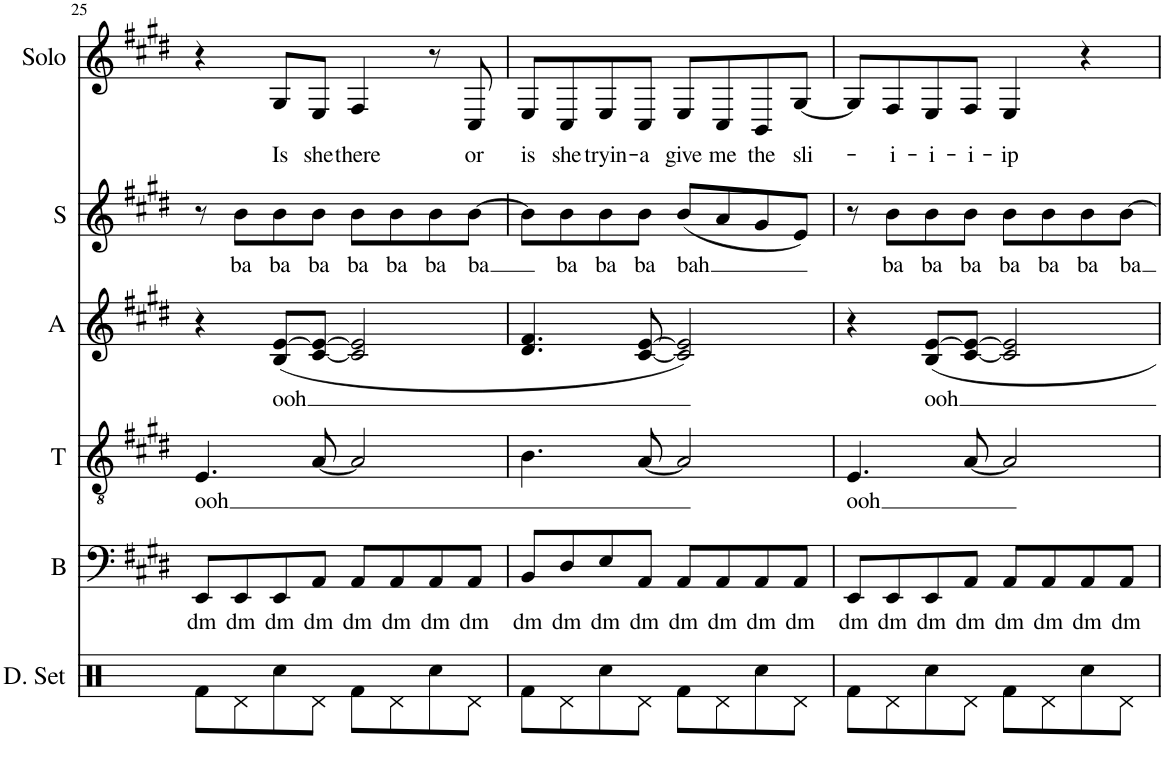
**kern	**kern	**text	**kern	**text	**kern	**text	**kern	**text	**kern	**text
*part6	*part5	*part5	*part4	*part4	*part3	*part3	*part2	*part2	*part1	*part1
*staff6	*staff5	*staff5	*staff4	*staff4	*staff3	*staff3	*staff2	*staff2	*staff1	*staff1
*I"Drumset	*I"Bass	*	*I"Tenor	*	*I"Alto	*	*I"Soprano	*	*I"Solo	*
*I'D. Set	*I'B	*	*I'T	*	*I'A	*	*I'S	*	*I'Solo	*
!!LO:PB:g=z
*clefX	*clefF4	*	*clefGv2	*	*clefG2	*	*clefG2	*	*clefG2	*
*k[]	*k[f#c#g#d#]	*	*k[f#c#g#d#]	*	*k[f#c#g#d#]	*	*k[f#c#g#d#]	*	*k[f#c#g#d#]	*
*M4/4	*M4/4	*	*M4/4	*	*M4/4	*	*M4/4	*	*M4/4	*
=25	=25	=25	=25	=25	=25	=25	=25	=25	=25	=25
!	!	!LO:LY:b	!	!LO:LY:b	!	!	!	!	!	!
8Rf\L	8EE/L	dm	4.E/	ooh	4r	.	8r	.	4r	.
!	!	!LO:LY:b	!	!	!	!	!	!LO:LY:b	!	!
8Rd\	8EE/	dm	.	.	.	.	8b\L	ba	.	.
!	!	!LO:LY:b	!	!	!	!LO:LY:b	!	!LO:LY:b	!	!LO:LY:b
8Rcc\	8EE/	dm	.	.	(8B/ [8e/L	ooh	8b\	ba	8G#/L	Is
!	!	!LO:LY:b	!	!	!	!	!	!LO:LY:b	!	!LO:LY:b
8Rd\J	8AA/J	dm	[8A/	.	[8c#/ 8e/_J	.	8b\J	ba	8E/J	she
!	!	!LO:LY:b	!	!	!	!	!	!LO:LY:b	!	!LO:LY:b
8Rf\L	8AA/L	dm	2A/]	.	2c#/] 2e/]	.	8b\L	ba	4F#/	there
!	!	!LO:LY:b	!	!	!	!	!	!LO:LY:b	!	!
8Rd\	8AA/	dm	.	.	.	.	8b\	ba	.	.
!	!	!LO:LY:b	!	!	!	!	!	!LO:LY:b	!	!
8Rcc\	8AA/	dm	.	.	.	.	8b\	ba	8r	.
!	!	!LO:LY:b	!	!	!	!	!	!LO:LY:b	!	!LO:LY:b
8Rd\J	8AA/J	dm	.	.	.	.	[8b\J	ba	8C#/	or
=26	=26	=26	=26	=26	=26	=26	=26	=26	=26	=26
!	!	!LO:LY:b	!	!	!	!	!	!	!	!LO:LY:b
8Rf\L	8BB/L	dm	4.B\	.	4.d#/ 4.f#/	.	8b\L]	.	8E/L	is
!	!	!LO:LY:b	!	!	!	!	!	!LO:LY:b	!	!LO:LY:b
8Rd\	8D#/	dm	.	.	.	.	8b\	ba	8C#/	she
!	!	!LO:LY:b	!	!	!	!	!	!LO:LY:b	!	!LO:LY:b
8Rcc\	8E/	dm	.	.	.	.	8b\	ba	8E/	tryin-
!	!	!LO:LY:b	!	!	!	!	!	!LO:LY:b	!	!LO:LY:b
8Rd\J	8AA/J	dm	[8A/	.	[8c#/ [8e/	.	8b\J	ba	8C#/J	-a
!	!	!LO:LY:b	!	!	!	!	!	!LO:LY:b	!	!LO:LY:b
8Rf\L	8AA/L	dm	2A/]	.	2c#/] 2e/])	.	(8b/L	bah	8E/L	give
!	!	!LO:LY:b	!	!	!	!	!	!	!	!LO:LY:b
8Rd\	8AA/	dm	.	.	.	.	8a/	.	8C#/	me
!	!	!LO:LY:b	!	!	!	!	!	!	!	!LO:LY:b
8Rcc\	8AA/	dm	.	.	.	.	8g#/	.	8BB/	the
!	!	!LO:LY:b	!	!	!	!	!	!	!	!LO:LY:b
8Rd\J	8AA/J	dm	.	.	.	.	8e/J)	.	[8G#/J	sli-
=27	=27	=27	=27	=27	=27	=27	=27	=27	=27	=27
!	!	!LO:LY:b	!	!LO:LY:b	!	!	!	!	!	!
8Rf\L	8EE/L	dm	4.E/	ooh	4r	.	8r	.	8G#/L]	.
!	!	!LO:LY:b	!	!	!	!	!	!LO:LY:b	!	!LO:LY:b
8Rd\	8EE/	dm	.	.	.	.	8b\L	ba	8F#/	i-
!	!	!LO:LY:b	!	!	!	!LO:LY:b	!	!LO:LY:b	!	!LO:LY:b
8Rcc\	8EE/	dm	.	.	8B/ [8e/L	ooh	8b\	ba	8E/	-i-
!	!	!LO:LY:b	!	!	!	!	!	!LO:LY:b	!	!LO:LY:b
8Rd\J	8AA/J	dm	[8A/	.	[8c#/ 8e/_J	.	8b\J	ba	8F#/J	-i-
!	!	!LO:LY:b	!	!	!	!	!	!LO:LY:b	!	!LO:LY:b
8Rf\L	8AA/L	dm	2A/]	.	2c#/] 2e/]	.	8b\L	ba	4E/	-ip
!	!	!LO:LY:b	!	!	!	!	!	!LO:LY:b	!	!
8Rd\	8AA/	dm	.	.	.	.	8b\	ba	.	.
!	!	!LO:LY:b	!	!	!	!	!	!LO:LY:b	!	!
8Rcc\	8AA/	dm	.	.	.	.	8b\	ba	4r	.
!	!	!LO:LY:b	!	!	!	!	!	!LO:LY:b	!	!
8Rd\J	8AA/J	dm	.	.	.	.	[8b\J	ba	.	.
=	=	=	=	=	=	=	=	=	=	=
*-	*-	*-	*-	*-	*-	*-	*-	*-	*-	*-
